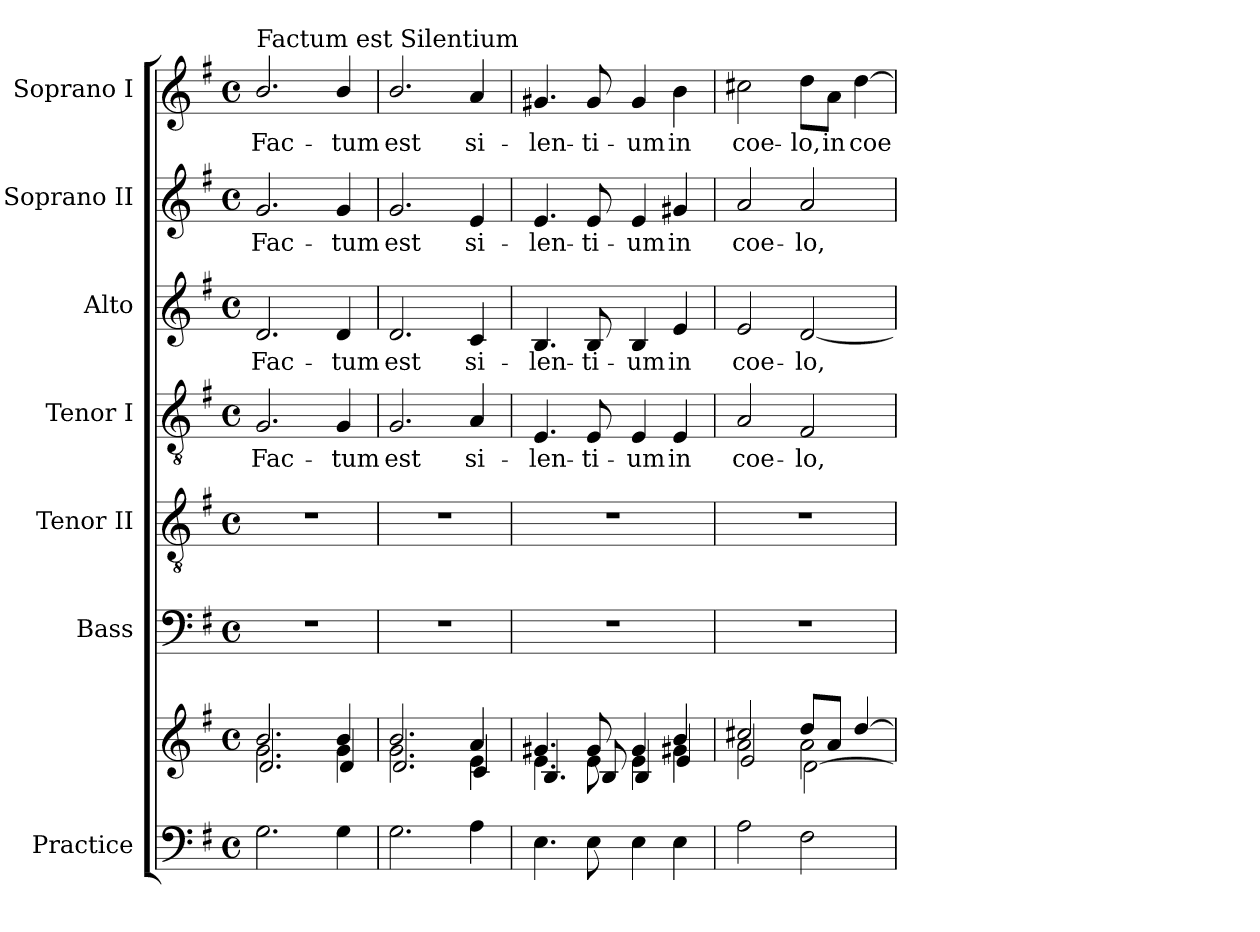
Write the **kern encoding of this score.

**kern	**kern	**kern	**kern	**kern	**text	**kern	**text	**kern	**text	**kern	**text
*part7	*part7	*part6	*part5	*part4	*part4	*part3	*part3	*part2	*part2	*part1	*part1
*staff8	*staff7	*staff6	*staff5	*staff4	*staff4	*staff3	*staff3	*staff2	*staff2	*staff1	*staff1
*I"Practice	*	*I"Bass	*I"Tenor II	*I"Tenor I	*	*I"Alto	*	*I"Soprano II	*	*I"Soprano I	*
*	*	*I'B	*	*I'T	*	*I'A	*	*	*	*	*
*clefF4	*clefG2	*clefF4	*clefGv2	*clefGv2	*	*clefG2	*	*clefG2	*	*clefG2	*
*k[f#]	*k[f#]	*k[f#]	*k[f#]	*k[f#]	*	*k[f#]	*	*k[f#]	*	*k[f#]	*
*G:	*G:	*G:	*G:	*G:	*	*G:	*	*G:	*	*G:	*
*M4/4	*M4/4	*M4/4	*M4/4	*M4/4	*	*M4/4	*	*M4/4	*	*M4/4	*
*met(c)	*met(c)	*met(c)	*met(c)	*met(c)	*	*met(c)	*	*met(c)	*	*met(c)	*
=1	=1	=1	=1	=1	=1	=1	=1	=1	=1	=1	=1
*^	*^	*	*	*	*	*	*	*	*	*	*
*	*^	*	*^	*	*	*	*	*	*	*	*	*	*
!	!	!	!	!	!	!	!	!	!	!	!	!	!	!LO:TX:a:t=Factum est Silentium	!
!	!	!	!	!	!	!	!	!	!LO:LY:b	!	!LO:LY:b	!	!LO:LY:b	!	!LO:LY:b
2.G\	1ryy	1ryy	2.b/	2.g\	2.d/	1r	1r	2.G/	Fac-	2.d/	Fac-	2.g/	Fac-	2.b/	Fac-
!	!	!	!	!	!	!	!	!	!LO:LY:b	!	!LO:LY:b	!	!LO:LY:b	!	!LO:LY:b
4G\	.	.	4b/	4g\	4d/	.	.	4G/	-tum	4d/	-tum	4g/	-tum	4b/	-tum
=2	=2	=2	=2	=2	=2	=2	=2	=2	=2	=2	=2	=2	=2	=2	=2
!	!	!	!	!	!	!	!	!	!LO:LY:b	!	!LO:LY:b	!	!LO:LY:b	!	!LO:LY:b
2.G\	1ryy	1ryy	2.b/	2.g\	2.d/	1r	1r	2.G/	est	2.d/	est	2.g/	est	2.b/	est
!	!	!	!	!	!	!	!	!	!LO:LY:b	!	!LO:LY:b	!	!LO:LY:b	!	!LO:LY:b
4A\	.	.	4a/	4e\	4c/	.	.	4A/	si-	4c/	si-	4e/	si-	4a/	si-
=3	=3	=3	=3	=3	=3	=3	=3	=3	=3	=3	=3	=3	=3	=3	=3
!	!	!	!	!	!	!	!	!	!LO:LY:b	!	!LO:LY:b	!	!LO:LY:b	!	!LO:LY:b
4.E\	1ryy	1ryy	4.g#X/	4.e\	4.B/	1r	1r	4.E/	-len-	4.B/	-len-	4.e/	-len-	4.g#X/	-len-
!	!	!	!	!	!	!	!	!	!LO:LY:b	!	!LO:LY:b	!	!LO:LY:b	!	!LO:LY:b
8E\	.	.	8g#/	8e\	8B/	.	.	8E/	-ti-	8B/	-ti-	8e/	-ti-	8g#/	-ti-
!	!	!	!	!	!	!	!	!	!LO:LY:b	!	!LO:LY:b	!	!LO:LY:b	!	!LO:LY:b
4E\	.	.	4g#/	4e\	4B/	.	.	4E/	-um	4B/	-um	4e/	-um	4g#/	-um
!	!	!	!	!	!	!	!	!	!LO:LY:b	!	!LO:LY:b	!	!LO:LY:b	!	!LO:LY:b
4E\	.	.	4b/	4g#X\	4e/	.	.	4E/	in	4e/	in	4g#X/	in	4b\	in
=4	=4	=4	=4	=4	=4	=4	=4	=4	=4	=4	=4	=4	=4	=4	=4
!	!	!	!	!	!	!	!	!	!LO:LY:b	!	!LO:LY:b	!	!LO:LY:b	!	!LO:LY:b
2A\	1ryy	1ryy	2cc#X/	2a\	2e/	1r	1r	2A/	coe-	2e/	coe-	2a/	coe-	2cc#X\	coe-
!	!	!	!	!	!	!	!	!	!LO:LY:b	!	!LO:LY:b	!	!LO:LY:b	!	!LO:LY:b
2F#\	.	.	8dd/L	2a\	[2d\	.	.	2F#/	-lo,	[2d/	-lo,	2a/	-lo,	8dd\L	-lo,
!	!	!	!	!	!	!	!	!	!	!	!	!	!	!	!LO:LY:b
.	.	.	8a/J	.	.	.	.	.	.	.	.	.	.	8a\J	in
!	!	!	!	!	!	!	!	!	!	!	!	!	!	!	!LO:LY:b
.	.	.	[>4dd/	.	.	.	.	.	.	.	.	.	.	[4dd\	coe­
*v	*v	*v	*	*	*	*	*	*	*	*	*	*	*	*	*
*	*v	*v	*v	*	*	*	*	*	*	*	*	*	*
=	=	=	=	=	=	=	=	=	=	=	=
*-	*-	*-	*-	*-	*-	*-	*-	*-	*-	*-	*-
